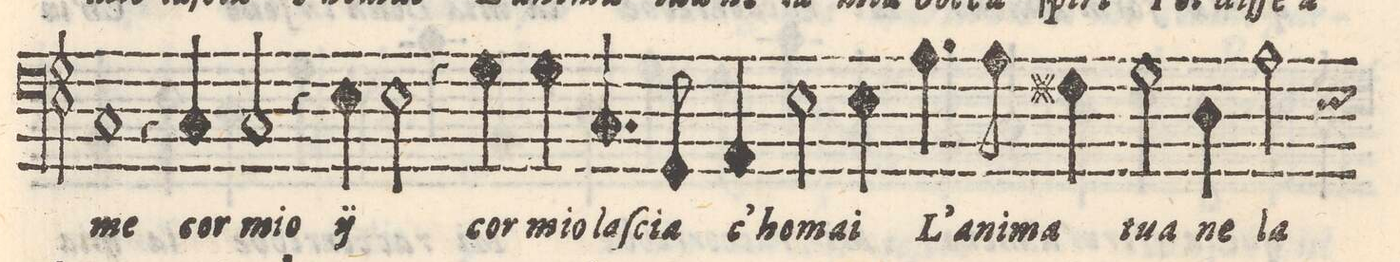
**kern	**text
*I"BASSO	*
*clefF4	*
*k[]	*
*met(c)	*
*M2/1	*
1C	me
=16-	=16-
4r	.
4C/	cor
2C/	mio
4r	.
4E\	/cor
2E\	mio/
=17-	=17-
4r	.
4G\	cor
4G\	mio
4.C/	laſ-
8GG/	-cia
4AA/	c`ho-
2E\	-ma-
=18-	=18-
4E\	-i
4.A\	L`a-
8A\	-ni-
4F#X\	-ma
2G\	tua
4D\	ne
2A\	la
=19-	=19-
*-	*-
